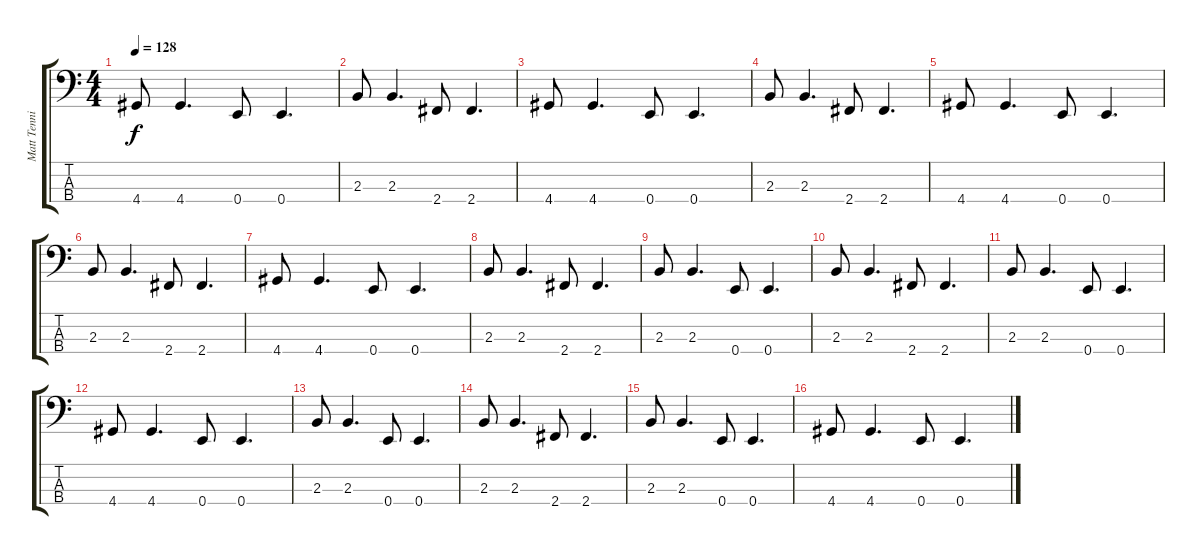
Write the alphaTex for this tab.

\track ("Matt Tennikof" "Matt Tenni") {instrument electricbassfinger}
\staff {score tabs}
\tuning (G2 D2 A1 E1) {hide}
\ts (4 4)
\tempo 128
\clef f4
\ks c
4.4.8{dy f} 4.4.4{d} 0.4.8 0.4.4{d} |
2.3.8 2.3.4{d} 2.4.8 2.4.4{d} |
4.4.8 4.4.4{d} 0.4.8 0.4.4{d} |
2.3.8 2.3.4{d} 2.4.8 2.4.4{d} |
4.4.8 4.4.4{d} 0.4.8 0.4.4{d} |
2.3.8 2.3.4{d} 2.4.8 2.4.4{d} |
4.4.8 4.4.4{d} 0.4.8 0.4.4{d} |
2.3.8 2.3.4{d} 2.4.8 2.4.4{d} |
2.3.8 2.3.4{d} 0.4.8 0.4.4{d} |
2.3.8 2.3.4{d} 2.4.8 2.4.4{d} |
2.3.8 2.3.4{d} 0.4.8 0.4.4{d} |
4.4.8 4.4.4{d} 0.4.8 0.4.4{d} |
2.3.8 2.3.4{d} 0.4.8 0.4.4{d} |
2.3.8 2.3.4{d} 2.4.8 2.4.4{d} |
2.3.8 2.3.4{d} 0.4.8 0.4.4{d} |
4.4.8 4.4.4{d} 0.4.8 0.4.4{d}
